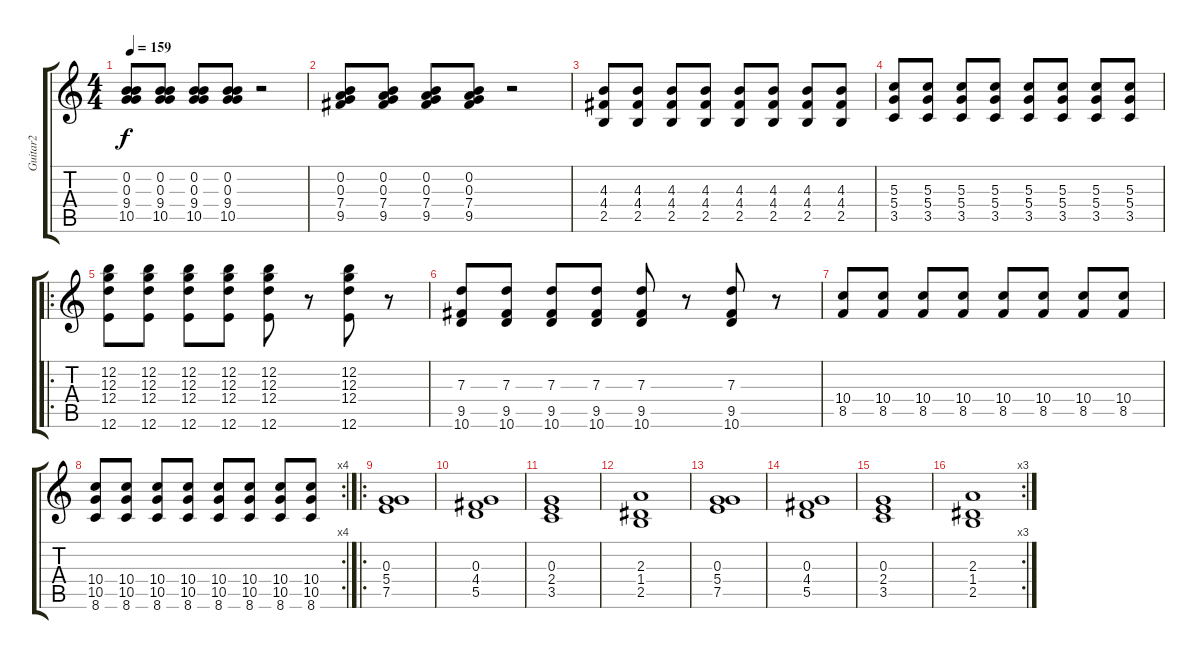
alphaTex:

\track ("Guitar2" "Guitar2") {instrument distortionguitar}
\staff {score tabs}
\tuning (E4 B3 G3 D3 A2 E2) {hide}
\ts (4 4)
\tempo 159
\clef g2
\ks c
(0.2 0.3 9.4 10.5).8{dy f} (0.2 0.3 9.4 10.5).8 (0.2 0.3 9.4 10.5).8 (0.2 0.3 9.4 10.5).8 r.2 |
(0.2 0.3 7.4 9.5).8 (0.2 0.3 7.4 9.5).8 (0.2 0.3 7.4 9.5).8 (0.2 0.3 7.4 9.5).8 r.2 |
(4.3 4.4 2.5).8 (4.3 4.4 2.5).8 (4.3 4.4 2.5).8 (4.3 4.4 2.5).8 (4.3 4.4 2.5).8 (4.3 4.4 2.5).8 (4.3 4.4 2.5).8 (4.3 4.4 2.5).8 |
(5.3 5.4 3.5).8 (5.3 5.4 3.5).8 (5.3 5.4 3.5).8 (5.3 5.4 3.5).8 (5.3 5.4 3.5).8 (5.3 5.4 3.5).8 (5.3 5.4 3.5).8 (5.3 5.4 3.5).8 |
\ro
(12.2 12.3 12.4 12.6).8 (12.2 12.3 12.4 12.6).8 (12.2 12.3 12.4 12.6).8 (12.2 12.3 12.4 12.6).8 (12.2 12.3 12.4 12.6).8 r.8 (12.2 12.3 12.4 12.6).8 r.8 |
(7.3 9.5 10.6).8 (7.3 9.5 10.6).8 (7.3 9.5 10.6).8 (7.3 9.5 10.6).8 (7.3 9.5 10.6).8 r.8 (7.3 9.5 10.6).8 r.8 |
(10.4 8.5).8 (10.4 8.5).8 (10.4 8.5).8 (10.4 8.5).8 (10.4 8.5).8 (10.4 8.5).8 (10.4 8.5).8 (10.4 8.5).8 |
\rc 4
(10.4 10.5 8.6).8 (10.4 10.5 8.6).8 (10.4 10.5 8.6).8 (10.4 10.5 8.6).8 (10.4 10.5 8.6).8 (10.4 10.5 8.6).8 (10.4 10.5 8.6).8 (10.4 10.5 8.6).8 |
\ro
(0.3 5.4 7.5).1 |
(0.3 4.4 5.5).1 |
(0.3 2.4 3.5).1 |
(2.3 1.4 2.5).1 |
(0.3 5.4 7.5).1 |
(0.3 4.4 5.5).1 |
(0.3 2.4 3.5).1 |
\rc 3
(2.3 1.4 2.5).1
